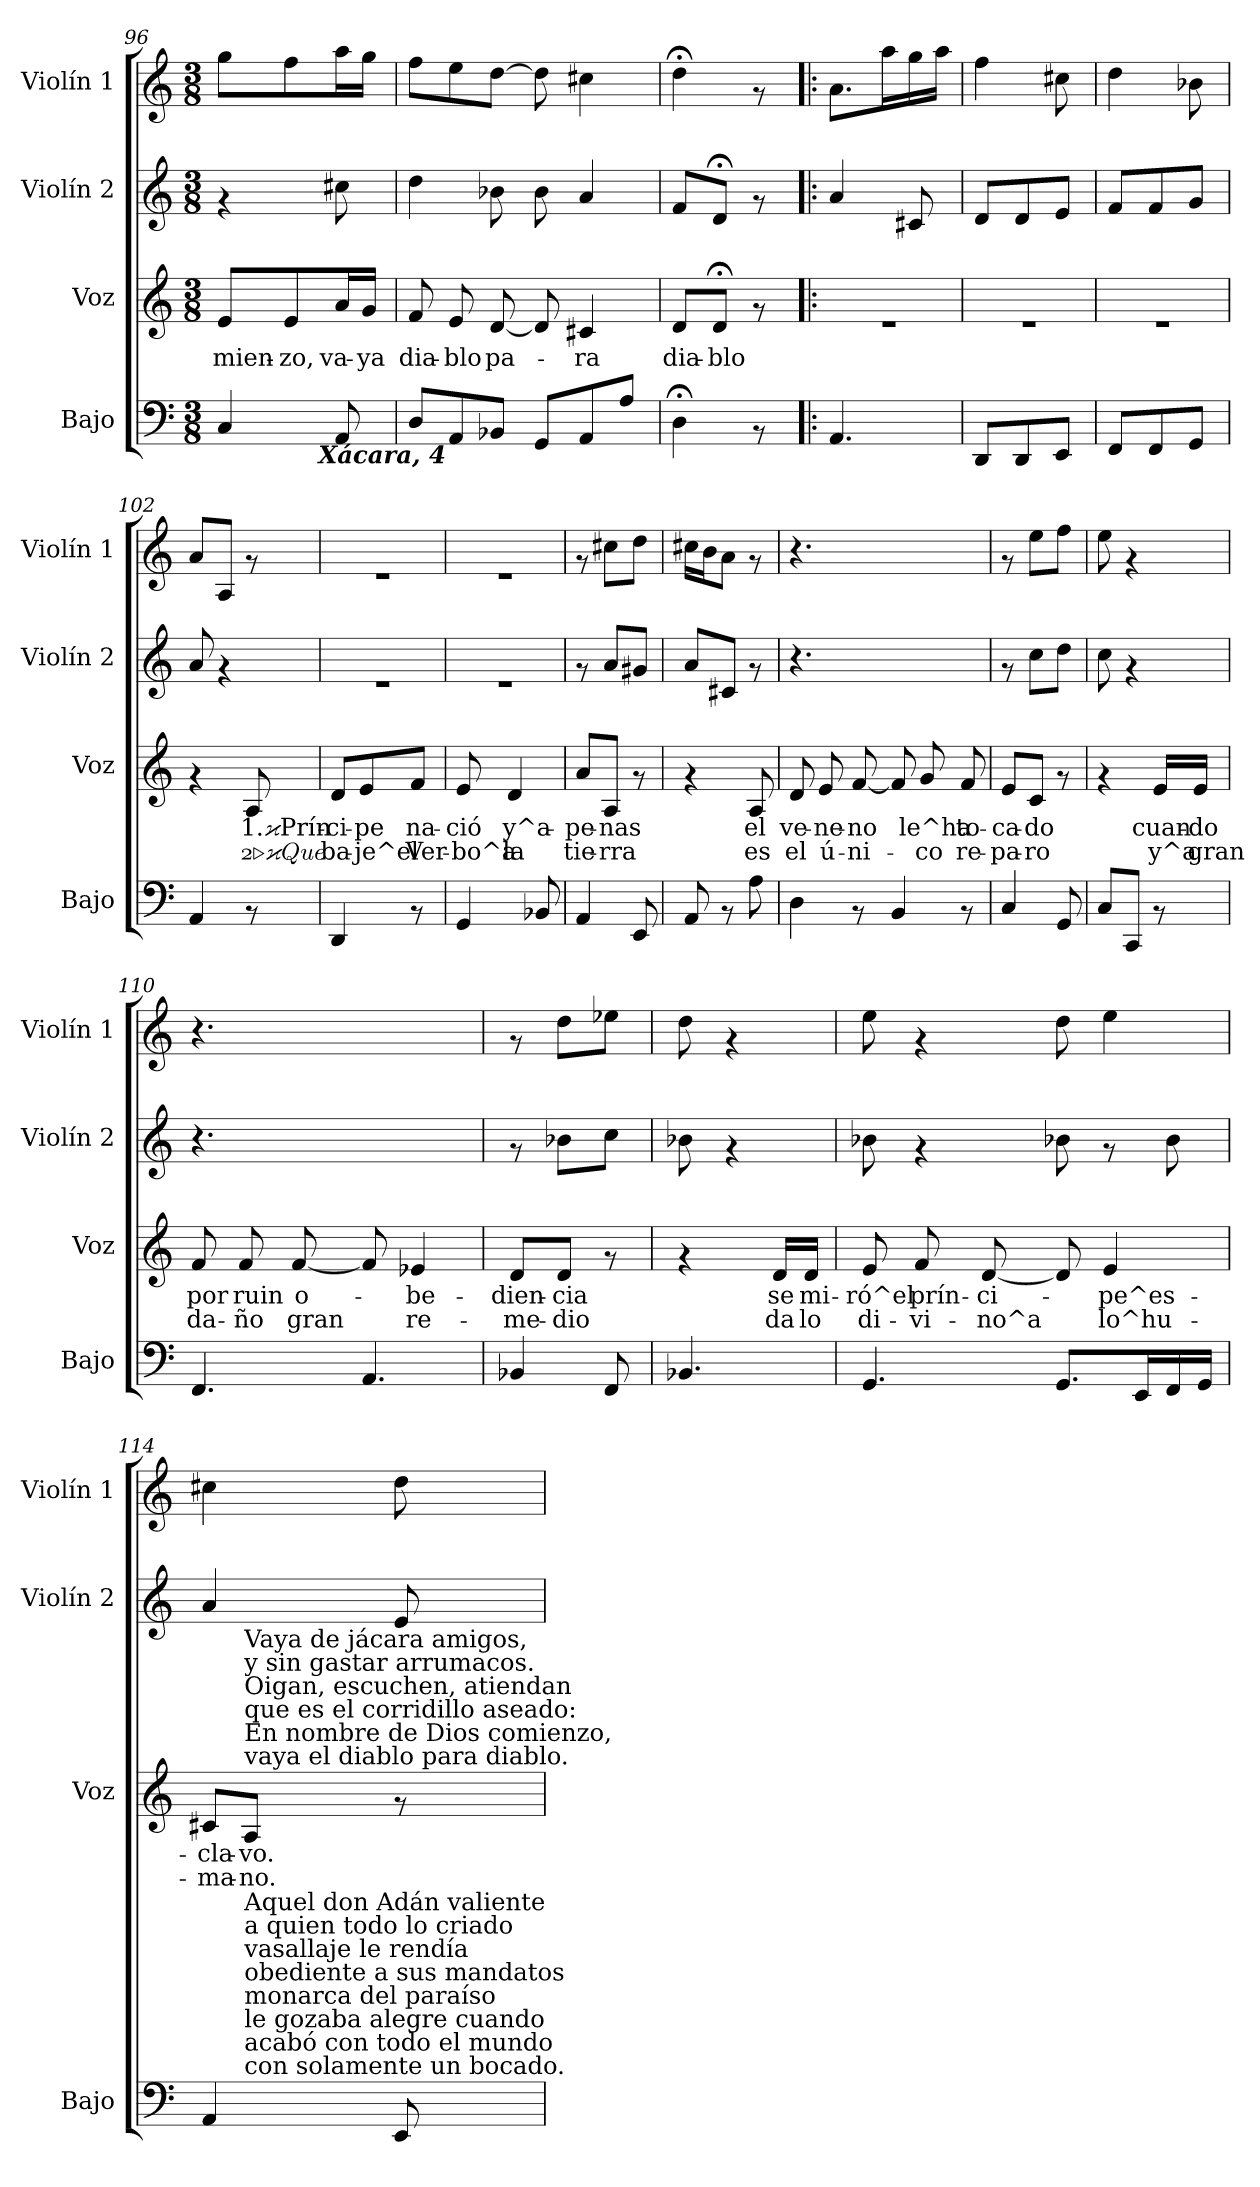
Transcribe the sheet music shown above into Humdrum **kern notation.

**kern	**kern	**text	**text	**kern	**kern
*part4	*part3	*part3	*part3	*part2	*part1
*staff4	*staff3	*staff3	*staff3	*staff2	*staff1
*I"Bajo	*I"Voz	*	*	*I"Violín 2	*I"Violín 1
*I'Bajo	*I'Voz	*	*	*I'Violín 2	*I'Violín 1
*clefF4	*clefG2	*	*	*clefG2	*clefG2
*ITrd7c12	*	*	*	*	*
*k[]	*k[]	*	*	*k[]	*k[]
*C:	*C:	*	*	*C:	*C:
*M3/8	*M3/8	*	*	*M3/8	*M3/8
=96	=96	=96	=96	=96	=96
!	!	!LO:LY:b	!	!	!
*^	*	*	*	*	*
4CC/	8..ryy	8e/L	-mien-	.	4rf	8gg\L
!	!	!	!LO:LY:b	!	!	!
.	.	8e/	-zo,	.	.	8ff\
!	!LO:TX:b:Bi:t=Xácara, 4	!	!	!	!	!
.	8ryy	.	.	.	.	.
!	!	!	!LO:LY:b	!	!	!
8AAA/	.	16a/L	va-	.	8cc#X\	16aa\L
!	!	!	!LO:LY:b	!	!	!
.	.	16g/JJ	-ya	.	.	16gg\JJ
.	32ryy	.	.	.	.	.
=97	=97	=97	=97	=97	=97	=97
!	!	!	!LO:LY:b	!	!	!
*v	*v	*	*	*	*	*
8DD/L	8f/	dia-	.	4dd\	8ff\L
!	!	!LO:LY:b	!	!	!
8AAA/	8e/	-blo	.	.	8ee\
!	!	!LO:LY:b	!	!	!
8BBB-X/J	[>8d/	pa-	.	8b-X\	[>8dd\J
8GGG/L	8d/]	.	.	8b-\	8dd\]
!	!	!LO:LY:b	!	!	!
8AAA/	4c#X/	-ra	.	4a/	4cc#X\
8AA/J	.	.	.	.	.
=98	=98	=98	=98	=98	=98
!	!	!LO:LY:b	!	!	!
4DD;<\	8d/L	dia-	.	8f/L	4dd;<\
!	!	!LO:LY:b	!	!	!
.	8d;</J	-blo	.	8d;</J	.
8rAA	8rf	.	.	8rf	8rf
!!LO:PB:g=z
=99!|:	=99!|:	=99!|:	=99!|:	=99!|:	=99!|:
4.AAA/	4.re	.	.	4a/	8.a\L
.	.	.	.	.	16aa\L
.	.	.	.	8c#X/	16gg\
.	.	.	.	.	16aa\JJ
=100	=100	=100	=100	=100	=100
8DDD/L	4.re	.	.	8d/L	4ff\
8DDD/	.	.	.	8d/	.
8EEE/J	.	.	.	8e/J	8cc#X\
=101	=101	=101	=101	=101	=101
8FFF/L	4.re	.	.	8f/L	4dd\
8FFF/	.	.	.	8f/	.
8GGG/J	.	.	.	8g/J	8b-X\
=102	=102	=102	=102	=102	=102
4AAA/	4rf	.	.	8a/	8a/L
.	.	.	.	4rf	8A/J
!	!	!LO:LY:b	!LO:LY:b	!	!
8rAA	8A/	1.Prín-	2.Que	.	8rf
=103	=103	=103	=103	=103	=103
!	!	!LO:LY:b	!LO:LY:b	!	!
4DDD/	8d/L	-ci-	ba-	4.re	4.re
!	!	!LO:LY:b	!LO:LY:b	!	!
.	8e/	-pe	-je^el	.	.
!	!	!LO:LY:b	!LO:LY:b	!	!
8rAA	8f/J	na-	Ver-	.	.
=104	=104	=104	=104	=104	=104
!	!	!LO:LY:b	!LO:LY:b	!	!
4GGG/	8e/	-ció	-bo^a	4.re	4.re
!	!	!LO:LY:b	!LO:LY:b	!	!
.	4d/	y^a-	la	.	.
8BBB-X/	.	.	.	.	.
!!LO:LB:g=z
=105	=105	=105	=105	=105	=105
!	!	!LO:LY:b	!LO:LY:b	!	!
4AAA/	8a/L	-pe-	tie-	8rf	8rf
!	!	!LO:LY:b	!LO:LY:b	!	!
.	8A/J	-nas	-rra	8a/L	8cc#X\L
8EEE/	8rf	.	.	8g#X/J	8dd\J
=106	=106	=106	=106	=106	=106
8AAA/	4rf	.	.	8a/L	16cc#X\LL
.	.	.	.	.	16b\J
8rAA	.	.	.	8c#X/J	8a\J
!	!	!LO:LY:b	!LO:LY:b	!	!
8AA\	8A/	el	es	8rf	8rf
=107	=107	=107	=107	=107	=107
!	!	!LO:LY:b	!LO:LY:b	!	!
4DD\	8d/	ve-	el	4.r	4.r
!	!	!LO:LY:b	!LO:LY:b	!	!
.	8e/	-ne-	ú-	.	.
!	!	!LO:LY:b	!LO:LY:b	!	!
8rAA	[>8f/	-no	-ni-	.	.
4BBB/	8f/]	.	.	4.ryy	4.ryy
!	!	!LO:LY:b	!LO:LY:b	!	!
.	8g/	le^ha	-co	.	.
!	!	!LO:LY:b	!LO:LY:b	!	!
8rAA	8f/	to-	re-	.	.
=108	=108	=108	=108	=108	=108
!	!	!LO:LY:b	!LO:LY:b	!	!
4CC/	8e/L	-ca-	-pa-	8rf	8rf
!	!	!LO:LY:b	!LO:LY:b	!	!
.	8c/J	-do	-ro	8cc\L	8ee\L
8GGG/	8rf	.	.	8dd\J	8ff\J
=109	=109	=109	=109	=109	=109
8CC/L	4rf	.	.	8cc\	8ee\
8CCC/J	.	.	.	4rf	4rf
!	!	!LO:LY:b	!LO:LY:b	!	!
8rAA	16e/LL	cuan-	y^a	.	.
!	!	!LO:LY:b	!LO:LY:b	!	!
.	16e/JJ	-do	gran	.	.
!!LO:LB:g=z
=110	=110	=110	=110	=110	=110
!	!	!LO:LY:b	!LO:LY:b	!	!
4.FFF/	8f/	por	da-	4.r	4.r
!	!	!LO:LY:b	!LO:LY:b	!	!
.	8f/	ruin	-ño	.	.
!	!	!LO:LY:b	!LO:LY:b	!	!
.	[>8f/	o-	gran	.	.
4.AAA/	8f/]	.	.	4.ryy	4.ryy
!	!	!LO:LY:b	!LO:LY:b	!	!
.	4e-X/	-be-	re-	.	.
=111	=111	=111	=111	=111	=111
!	!	!LO:LY:b	!LO:LY:b	!	!
4BBB-X/	8d/L	-dien-	-me-	8rf	8rf
!	!	!LO:LY:b	!LO:LY:b	!	!
.	8d/J	-cia	-dio	8b-X\L	8dd\L
8FFF/	8rf	.	.	8cc\J	8ee-X\J
=112	=112	=112	=112	=112	=112
4.BBB-X/	4rf	.	.	8b-X\	8dd\
.	.	.	.	4rf	4rf
!	!	!LO:LY:b	!LO:LY:b	!	!
.	16d/LL	se	da	.	.
!	!	!LO:LY:b	!LO:LY:b	!	!
.	16d/JJ	mi-	lo	.	.
=113	=113	=113	=113	=113	=113
!	!	!LO:LY:b	!LO:LY:b	!	!
4.GGG/	8e/	-ró^el	di-	8b-X\	8ee\
!	!	!LO:LY:b	!LO:LY:b	!	!
.	8f/	prín-	-vi-	4rf	4rf
!	!	!LO:LY:b	!LO:LY:b	!	!
.	[>8d/	-ci-	-no^a	.	.
8.GGG/L	8d/]	.	.	8b-X\	8dd\
!	!	!LO:LY:b	!LO:LY:b	!	!
.	4e/	-pe^es-	lo^hu-	8rf	4ee\
16EEE/L	.	.	.	.	.
16FFF/	.	.	.	8b-\	.
16GGG/JJ	.	.	.	.	.
!!LO:PB:g=z
=114	=114	=114	=114	=114	=114
!	!	!LO:LY:b	!LO:LY:b	!	!
*^	*	*	*	*	*
4AAA/	8ryy	8c#X/L	-cla-	-ma-	4a/	4cc#X\
!	!	!LO:TX:a:t=Vaya de jácara amigos,\ny sin gastar arrumacos.\nOigan, escuchen, atiendan\nque es el corridillo aseado&colon;\nEn nombre de Dios comienzo,\nvaya el diablo para diablo.	!	!	!	!
!	!LO:TX:a:t=Aquel don Adán valiente\na quien todo lo criado\nvasallaje le rendía\nobediente a sus mandatos\nmonarca del paraíso\nle gozaba alegre cuando\nacabó con todo el mundo\ncon solamente un bocado.	!	!	!	!	!
!	!	!	!LO:LY:b	!LO:LY:b	!	!
.	4ryy	8A/J	-vo.	-no.	.	.
8EEE/	.	8rf	.	.	8e/	8dd\
*v	*v	*	*	*	*	*
=	=	=	=	=	=
*-	*-	*-	*-	*-	*-
